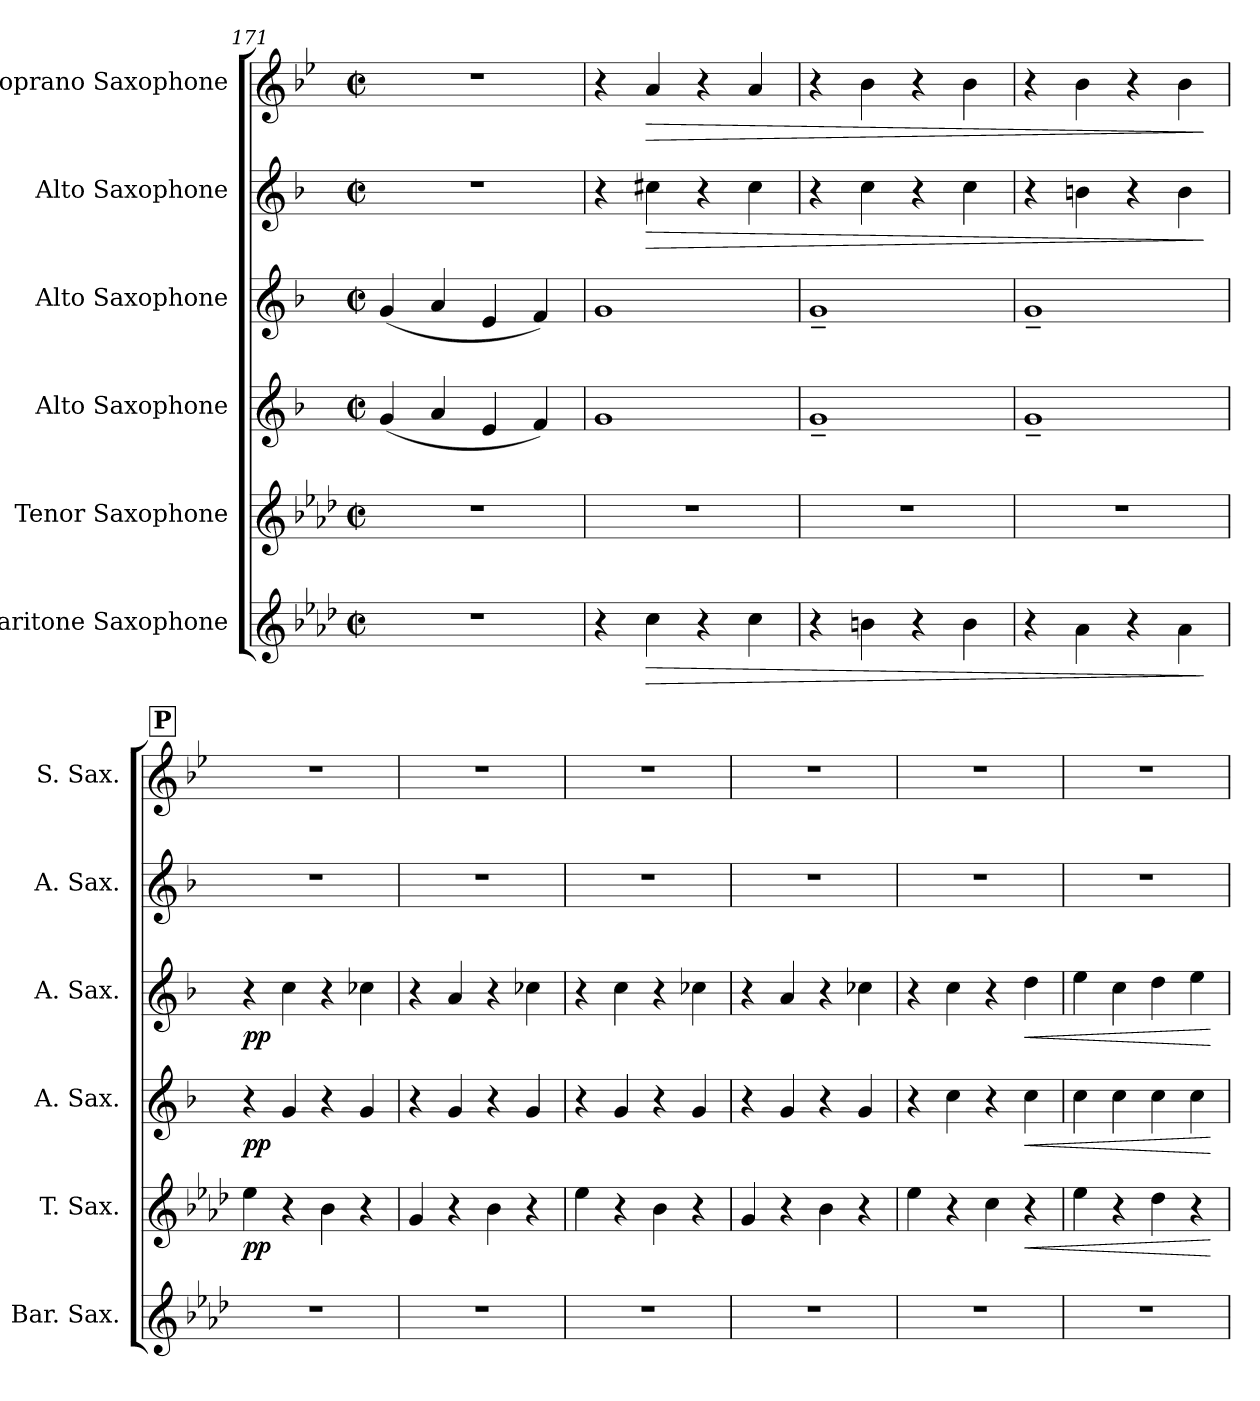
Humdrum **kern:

**kern	**dynam	**kern	**dynam	**kern	**dynam	**kern	**dynam	**kern	**dynam	**kern	**dynam
*part6	*part6	*part5	*part5	*part4	*part4	*part3	*part3	*part2	*part2	*part1	*part1
*staff6	*staff6	*staff5	*staff5	*staff4	*staff4	*staff3	*staff3	*staff2	*staff2	*staff1	*staff1
*I"Baritone Saxophone	*	*I"Tenor Saxophone	*	*I"Alto Saxophone	*	*I"Alto Saxophone	*	*I"Alto Saxophone	*	*I"Soprano Saxophone	*
*I'Bar. Sax.	*	*I'T. Sax.	*	*I'A. Sax.	*	*I'A. Sax.	*	*I'A. Sax.	*	*I'S. Sax.	*
*clefG2	*	*clefG2	*	*clefG2	*	*clefG2	*	*clefG2	*	*clefG2	*
*ITrd12c21	*	*ITrd8c14	*	*ITrd5c9	*	*ITrd5c9	*	*ITrd5c9	*	*ITrd1c2	*
*k[b-e-a-d-]	*	*k[b-e-a-d-]	*	*k[b-e-a-d-]	*	*k[b-e-a-d-]	*	*k[b-e-a-d-]	*	*k[b-e-a-d-]	*
*M2/2	*	*M2/2	*	*M2/2	*	*M2/2	*	*M2/2	*	*M2/2	*
*met(c|)	*	*met(c|)	*	*met(c|)	*	*met(c|)	*	*met(c|)	*	*met(c|)	*
=171	=171	=171	=171	=171	=171	=171	=171	=171	=171	=171	=171
1r	.	1r	.	(<4B-/	.	(<4B-/	.	1r	.	1r	.
.	.	.	.	4c/	.	4c/	.	.	.	.	.
.	.	.	.	4G/	.	4G/	.	.	.	.	.
.	.	.	.	4A-/)	.	4A-/)	.	.	.	.	.
=172	=172	=172	=172	=172	=172	=172	=172	=172	=172	=172	=172
4r	.	1r	.	1B-	.	1B-	.	4r	.	4r	.
!	!LO:HP:b	!	!	!	!	!	!	!	!LO:HP:b	!	!LO:HP:b
4c\	>	.	.	.	.	.	.	4en\	>	4g/	>
4r	.	.	.	.	.	.	.	4r	.	4r	.
4c\	.	.	.	.	.	.	.	4e\	.	4g/	.
=173	=173	=173	=173	=173	=173	=173	=173	=173	=173	=173	=173
4r	.	1r	.	1B-~	.	1B-~	.	4r	.	4r	.
4Bn\	.	.	.	.	.	.	.	4e-\	.	4a-\	.
4r	.	.	.	.	.	.	.	4r	.	4r	.
4B\	.	.	.	.	.	.	.	4e-\	.	4a-\	.
=174	=174	=174	=174	=174	=174	=174	=174	=174	=174	=174	=174
4r	.	1r	.	1B-~	.	1B-~	.	4r	.	4r	.
4A-\	.	.	.	.	.	.	.	4dn\	.	4a-\	.
4r	.	.	.	.	.	.	.	4r	.	4r	.
4A-\	.	.	.	.	.	.	.	4d\	.	4a-\	.
.	]	.	.	.	.	.	.	.	]	.	]
!!LO:PB:g=z
!!LO:REH:place=s1:a:B:fs=14:t=P
=175	=175	=175	=175	=175	=175	=175	=175	=175	=175	=175	=175
!	!	!	!LO:DY:b	!	!LO:DY:b	!	!LO:DY:b	!	!	!	!
1r	.	4e-\	pp	4r	pp	4r	pp	1r	.	1r	.
.	.	4r	.	4B-/	.	4e-\	.	.	.	.	.
.	.	4B-\	.	4r	.	4r	.	.	.	.	.
.	.	4r	.	4B-/	.	4e--X\	.	.	.	.	.
=176	=176	=176	=176	=176	=176	=176	=176	=176	=176	=176	=176
1r	.	4G/	.	4r	.	4r	.	1r	.	1r	.
.	.	4r	.	4B-/	.	4c/	.	.	.	.	.
.	.	4B-\	.	4r	.	4r	.	.	.	.	.
.	.	4r	.	4B-/	.	4e--X\	.	.	.	.	.
=177	=177	=177	=177	=177	=177	=177	=177	=177	=177	=177	=177
1r	.	4e-\	.	4r	.	4r	.	1r	.	1r	.
.	.	4r	.	4B-/	.	4e-\	.	.	.	.	.
.	.	4B-\	.	4r	.	4r	.	.	.	.	.
.	.	4r	.	4B-/	.	4e--X\	.	.	.	.	.
=178	=178	=178	=178	=178	=178	=178	=178	=178	=178	=178	=178
1r	.	4G/	.	4r	.	4r	.	1r	.	1r	.
.	.	4r	.	4B-/	.	4c/	.	.	.	.	.
.	.	4B-\	.	4r	.	4r	.	.	.	.	.
.	.	4r	.	4B-/	.	4e--X\	.	.	.	.	.
=179	=179	=179	=179	=179	=179	=179	=179	=179	=179	=179	=179
1r	.	4e-\	.	4r	.	4r	.	1r	.	1r	.
.	.	4r	.	4e-\	.	4e-\	.	.	.	.	.
.	.	4c\	.	4r	.	4r	.	.	.	.	.
!	!	!	!LO:HP:b	!	!LO:HP:b	!	!LO:HP:b	!	!	!	!
.	.	4r	<	4e-\	<	4f\	<	.	.	.	.
=180	=180	=180	=180	=180	=180	=180	=180	=180	=180	=180	=180
1r	.	4e-\	.	4e-\	.	4g\	.	1r	.	1r	.
.	.	4r	.	4e-\	.	4e-\	.	.	.	.	.
.	.	4d-\	.	4e-\	.	4f\	.	.	.	.	.
.	.	4r	.	4e-\	.	4g\	.	.	.	.	.
.	.	.	[	.	[	.	[	.	.	.	.
=	=	=	=	=	=	=	=	=	=	=	=
*-	*-	*-	*-	*-	*-	*-	*-	*-	*-	*-	*-
